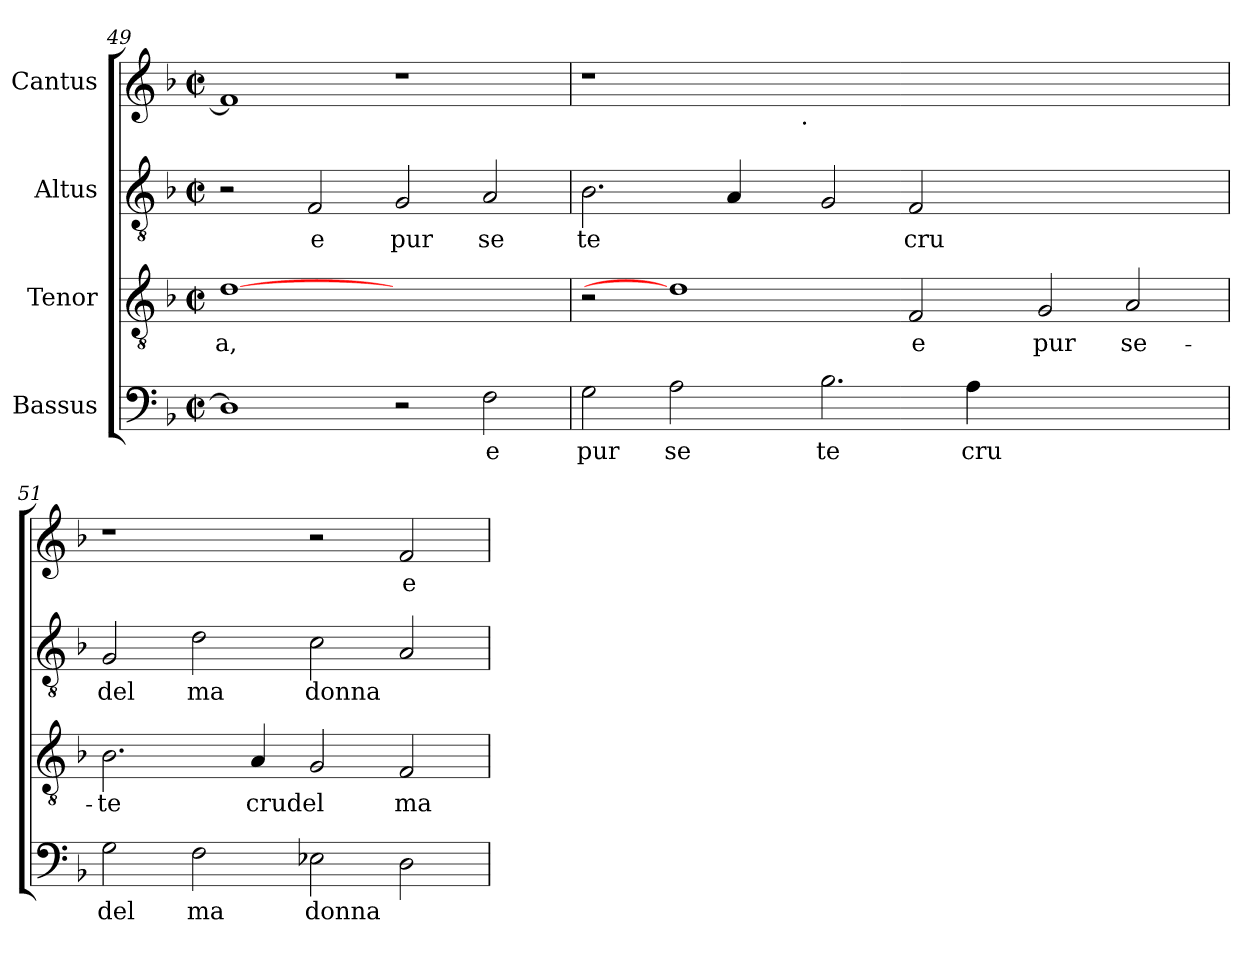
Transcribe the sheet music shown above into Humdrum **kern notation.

**kern	**text	**kern	**text	**kern	**text	**kern	**text
*part4	*part4	*part3	*part3	*part2	*part2	*part1	*part1
*staff4	*staff4	*staff3	*staff3	*staff2	*staff2	*staff1	*staff1
*I"Bassus	*	*I"Tenor	*	*I"Altus	*	*I"Cantus	*
*clefF4	*	*clefGv2	*	*clefGv2	*	*clefG2	*
*k[b-]	*	*k[b-]	*	*k[b-]	*	*k[b-]	*
*F:	*	*F:	*	*F:	*	*F:	*
*M2/2	*	*M2/2	*	*M2/2	*	*M2/2	*
*met(c|)	*	*met(c|)	*	*met(c|)	*	*met(c|)	*
=49	=49	=49	=49	=49	=49	=49	=49
!	!	!	!LO:LY:b:cj	!	!	!	!
1D]	.	[1d	-a,	2r	.	1f]	.
!	!	!	!	!	!LO:LY:b:cj	!	!
.	.	.	.	2F/	e	.	.
!	!	!	!	!	!LO:LY:b:cj	!	!
2r	.	1ryy	.	2G/	pur	1r	.
!	!LO:LY:b:cj	!	!	!	!LO:LY:b:cj	!	!
2F\	e	.	.	2A/	se	.	.
=50	=50	=50	=50	=50	=50	=50	=50
!	!LO:LY:b:cj	!	!	!	!LO:LY:b:cj	!	!
*	*	*	*	*	*	*^	*
2G\	pur	2r	.	2.B-\	te	1r	2ryy	.
!	!LO:LY:b:cj	!	!	!	!	!	!	!
2A\	se	1d]	.	.	.	.	4ryy	.
.	.	.	.	4A/	.	.	8ryy	.
.	.	.	.	.	.	.	16ryy	.
.	.	.	.	.	.	.	64ryy	.
!	!	!	!	!	!	!	!LO:TX:b:t=.	!
.	.	.	.	.	.	.	1ryy	.
!	!LO:LY:b:cj	!	!	!	!	!	!	!
2.B-\	te	.	.	2G/	.	0ryy	.	.
!	!	!	!LO:LY:b:cj	!	!LO:LY:b:cj	!	!	!
.	.	2F/	e	2F/	cru	.	.	.
!	!LO:LY:b:cj	!	!	!	!	!	!	!
4A\	cru	.	.	.	.	.	.	.
.	.	.	.	.	.	.	1ryy	.
!	!	!	!LO:LY:b:cj	!	!	!	!	!
1ryy	.	2G/	pur	1ryy	.	.	.	.
!	!	!	!LO:LY:b:cj	!	!	!	!	!
.	.	2A/	se-	.	.	.	.	.
.	.	.	.	.	.	.	32.ryy	.
!!LO:LB:g=z
=51	=51	=51	=51	=51	=51	=51	=51	=51
!	!LO:LY:b:cj	!	!LO:LY:b:cj	!	!LO:LY:b:cj	!	!	!
*	*	*	*	*	*	*v	*v	*
2G\	del	2.B-\	-te	2G/	del	1r	.
!	!LO:LY:b:cj	!	!	!	!LO:LY:b:cj	!	!
2F\	ma	.	.	2d\	ma	.	.
!	!	!	!LO:LY:b:cj	!	!	!	!
.	.	4A/	crudel	.	.	.	.
!	!LO:LY:b:cj	!	!	!	!LO:LY:b:cj	!	!
2E-\	donna	2G/	.	2c\	donna	2r	.
!	!	!	!LO:LY:b:cj	!	!	!	!LO:LY:b:cj
2D\	.	2F/	ma-	2A/	.	2f/	e
=	=	=	=	=	=	=	=
*-	*-	*-	*-	*-	*-	*-	*-
